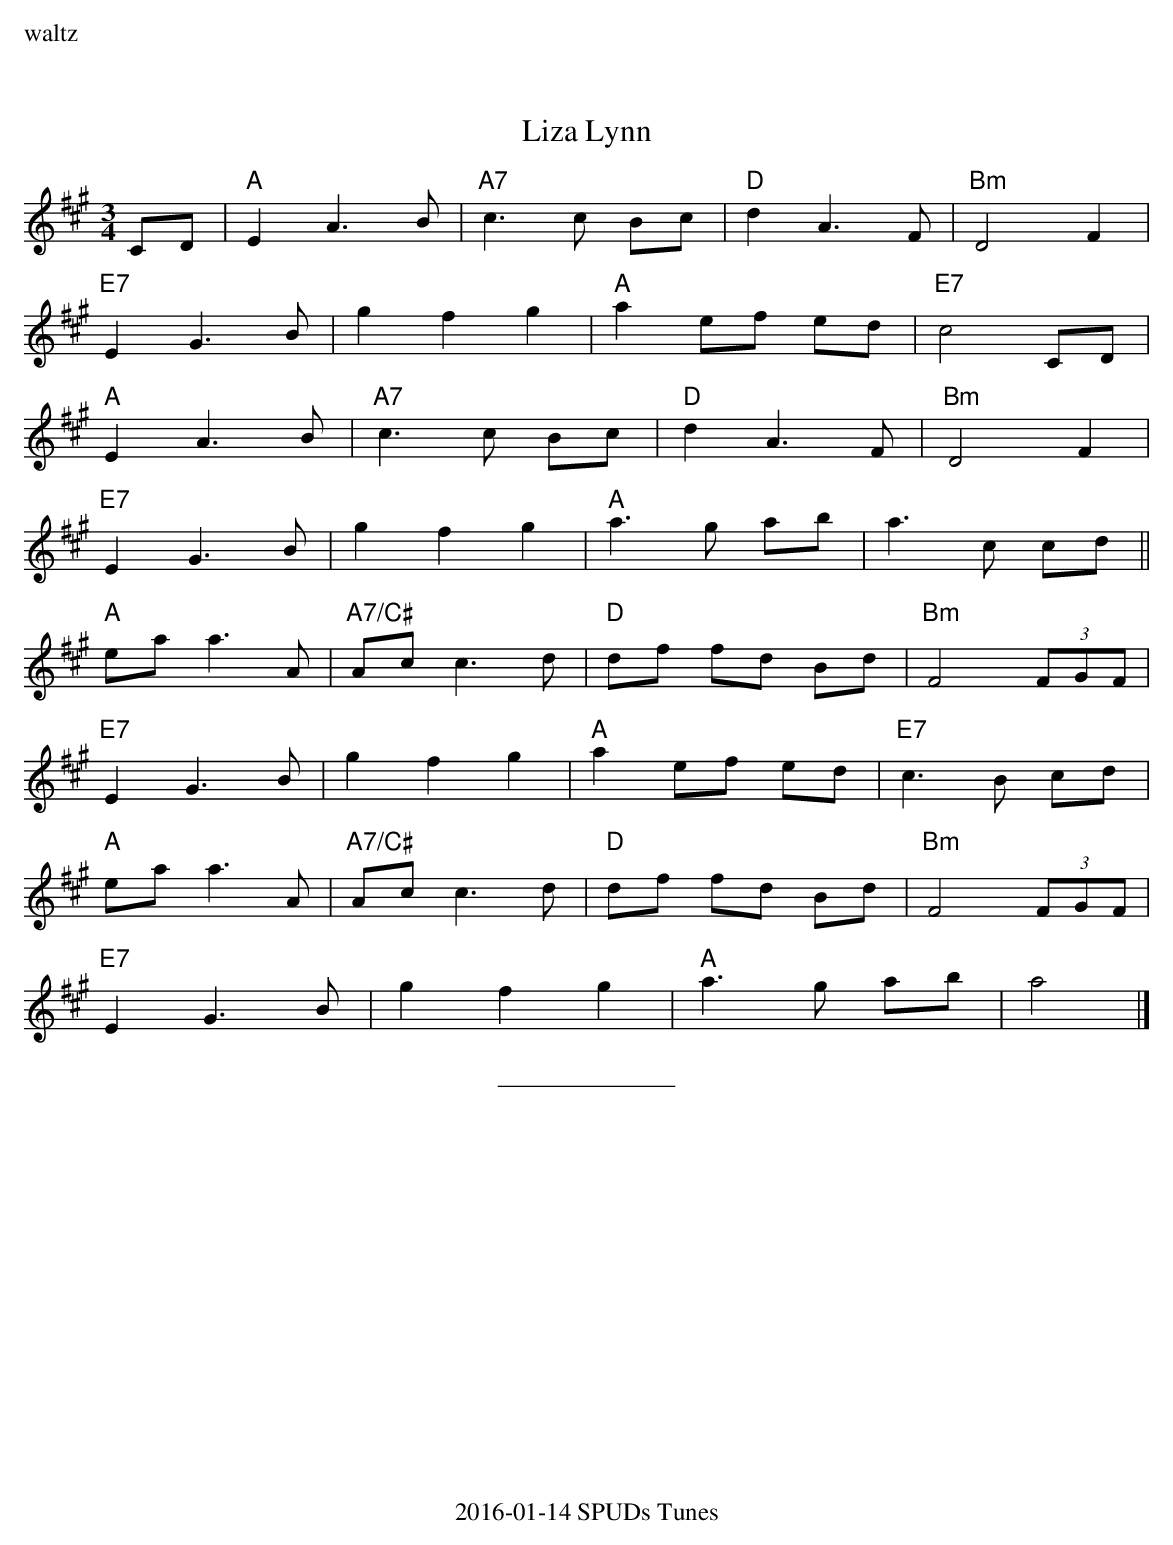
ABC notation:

X:1
%%text waltz
T: Liza Lynn
M: 3/4
L: 1/8
K: Amaj
CD| "A"E2A3B | "A7" c3c Bc | "D" d2A3F | "Bm" D4F2 |
"E7" E2G2>B2 | g2f2g2 | "A" a2ef ed | "E7" c4 CD|
"A"E2A3B | "A7" c3c Bc | "D" d2A3F | "Bm" D4F2 |
"E7"E2G2>B2 | g2f2g2 |"A" a3g ab | a3c cd ||
"A" ea a3A | "A7/C#"Ac c3d | "D"df fd Bd | "Bm"F4(3FGF |
"E7" E2G2>B2 | g2f2g2 | "A"a2ef ed | "E7"c3B cd|
"A" ea a3A | "A7/C#"Ac c3d | "D"df fd Bd | "Bm"F4(3FGF |
"E7" E2G2>B2 | g2f2g2 |  "A"a3g ab | a4 |]
